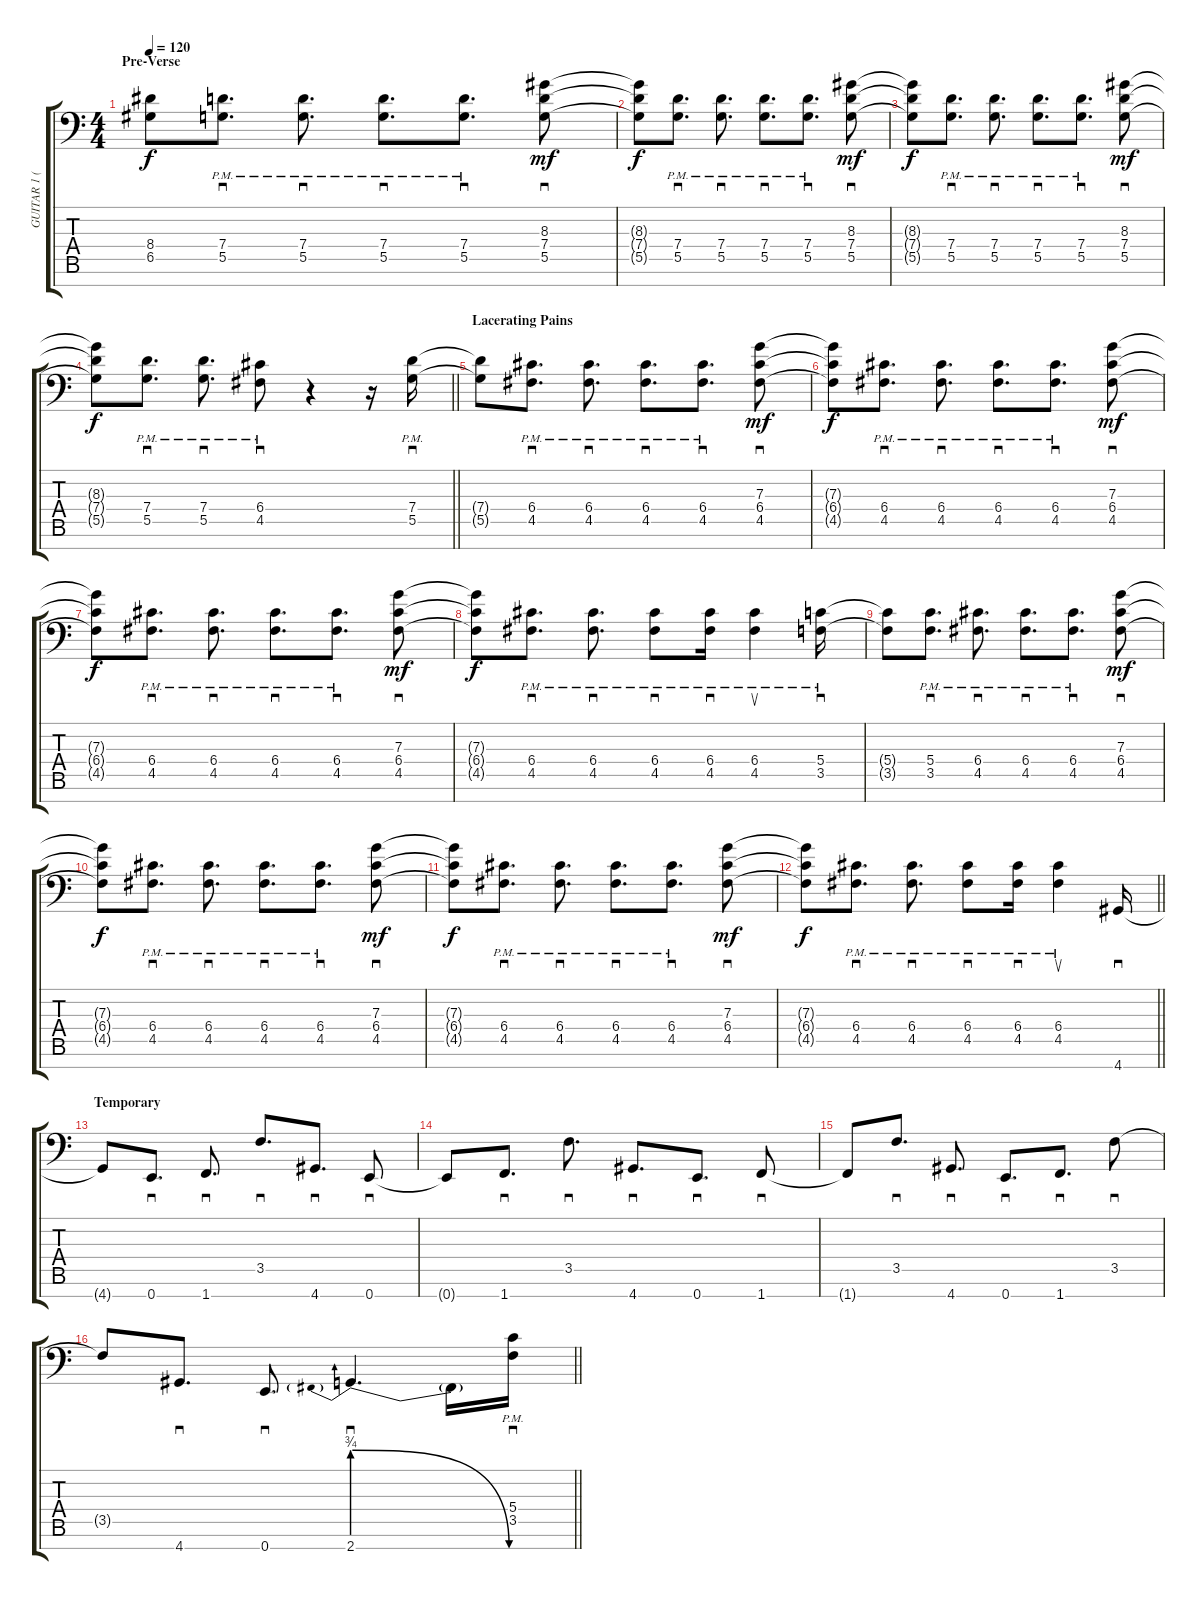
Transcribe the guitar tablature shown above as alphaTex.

\track ("GUITAR 1 (Fredrik Thordendal)" "GUITAR 1 (") {instrument overdrivenguitar}
\staff {score tabs}
\tuning (A3 E3 C3 G2 D2 A1 E1) {hide}
\ts (4 4)
\section ("" "Pre-Verse")
\tempo 120
\clef f4
\ks c
(8.4{t} 6.5{t}).8{dy f} (7.4{pm} 5.5{pm}).8{d sd} (7.4{pm} 5.5{pm}).8{d sd} (7.4{pm} 5.5{pm}).8{d sd} (7.4{pm} 5.5{pm}).8{d sd} (8.3 7.4 5.5).8{sd dy mf} |
(8.3{t} 7.4{t} 5.5{t}).8{dy f} (7.4{pm} 5.5{pm}).8{d sd} (7.4{pm} 5.5{pm}).8{d sd} (7.4{pm} 5.5{pm}).8{d sd} (7.4{pm} 5.5{pm}).8{d sd} (8.3 7.4 5.5).8{sd dy mf} |
(8.3{t} 7.4{t} 5.5{t}).8{dy f} (7.4{pm} 5.5{pm}).8{d sd} (7.4{pm} 5.5{pm}).8{d sd} (7.4{pm} 5.5{pm}).8{d sd} (7.4{pm} 5.5{pm}).8{d sd} (8.3 7.4 5.5).8{sd dy mf} |
\barLineRight lightlight
(8.3{t} 7.4{t} 5.5{t}).8{dy f} (7.4{pm} 5.5{pm}).8{d sd} (7.4{pm} 5.5{pm}).8{d sd} (6.4{pm} 4.5{pm}).8{sd} r.4 r.16 (7.4{pm} 5.5{pm}).16{sd} |
\section ("" "Lacerating Pains")
(7.4{t} 5.5{t}).8 (6.4{pm} 4.5{pm}).8{d sd} (6.4{pm} 4.5{pm}).8{d sd} (6.4{pm} 4.5{pm}).8{d sd} (6.4{pm} 4.5{pm}).8{d sd} (7.3 6.4 4.5).8{sd dy mf} |
(7.3{t} 6.4{t} 4.5{t}).8{dy f} (6.4{pm} 4.5{pm}).8{d sd} (6.4{pm} 4.5{pm}).8{d sd} (6.4{pm} 4.5{pm}).8{d sd} (6.4{pm} 4.5{pm}).8{d sd} (7.3 6.4 4.5).8{sd dy mf} |
(7.3{t} 6.4{t} 4.5{t}).8{dy f} (6.4{pm} 4.5{pm}).8{d sd} (6.4{pm} 4.5{pm}).8{d sd} (6.4{pm} 4.5{pm}).8{d sd} (6.4{pm} 4.5{pm}).8{d sd} (7.3 6.4 4.5).8{sd dy mf} |
(7.3{t} 6.4{t} 4.5{t}).8{dy f} (6.4{pm} 4.5{pm}).8{d sd} (6.4{pm} 4.5{pm}).8{d sd} (6.4{pm} 4.5{pm}).8{sd} (6.4{pm} 4.5{pm}).16{sd} (6.4{pm} 4.5{pm}).4{su} (5.4{pm} 3.5{pm}).16{sd} |
(5.4{t} 3.5{t}).8 (5.4{pm} 3.5{pm}).8{d sd} (6.4{pm} 4.5{pm}).8{d sd} (6.4{pm} 4.5{pm}).8{d sd} (6.4{pm} 4.5{pm}).8{d sd} (7.3 6.4 4.5).8{sd dy mf} |
(7.3{t} 6.4{t} 4.5{t}).8{dy f} (6.4{pm} 4.5{pm}).8{d sd} (6.4{pm} 4.5{pm}).8{d sd} (6.4{pm} 4.5{pm}).8{d sd} (6.4{pm} 4.5{pm}).8{d sd} (7.3 6.4 4.5).8{sd dy mf} |
(7.3{t} 6.4{t} 4.5{t}).8{dy f} (6.4{pm} 4.5{pm}).8{d sd} (6.4{pm} 4.5{pm}).8{d sd} (6.4{pm} 4.5{pm}).8{d sd} (6.4{pm} 4.5{pm}).8{d sd} (7.3 6.4 4.5).8{sd dy mf} |
\barLineRight lightlight
(7.3{t} 6.4{t} 4.5{t}).8{dy f} (6.4{pm} 4.5{pm}).8{d sd} (6.4{pm} 4.5{pm}).8{d sd} (6.4{pm} 4.5{pm}).8{sd} (6.4{pm} 4.5{pm}).16{sd} (6.4{pm} 4.5{pm}).4{su} 4.7.16{sd} |
\section ("" "Temporary")
4.7{t}.8 0.7.8{d sd} 1.7.8{d sd} 3.5.8{d sd} 4.7.8{d sd} 0.7.8{sd} |
0.7{t}.8 1.7.8{d sd} 3.5.8{d sd} 4.7.8{d sd} 0.7.8{d sd} 1.7.8{sd} |
1.7{t}.8 3.5.8{d sd} 4.7.8{d sd} 0.7.8{d sd} 1.7.8{d sd} 3.5.8{sd} |
\barLineRight lightlight
3.5{t}.8 4.7.8{d sd} 0.7.8{d sd} 2.7{be (prebendrelease 0 3 60 0)}.4{d sd} 2.7{t}.16 (5.4{pm} 3.5{pm}).16{sd}
